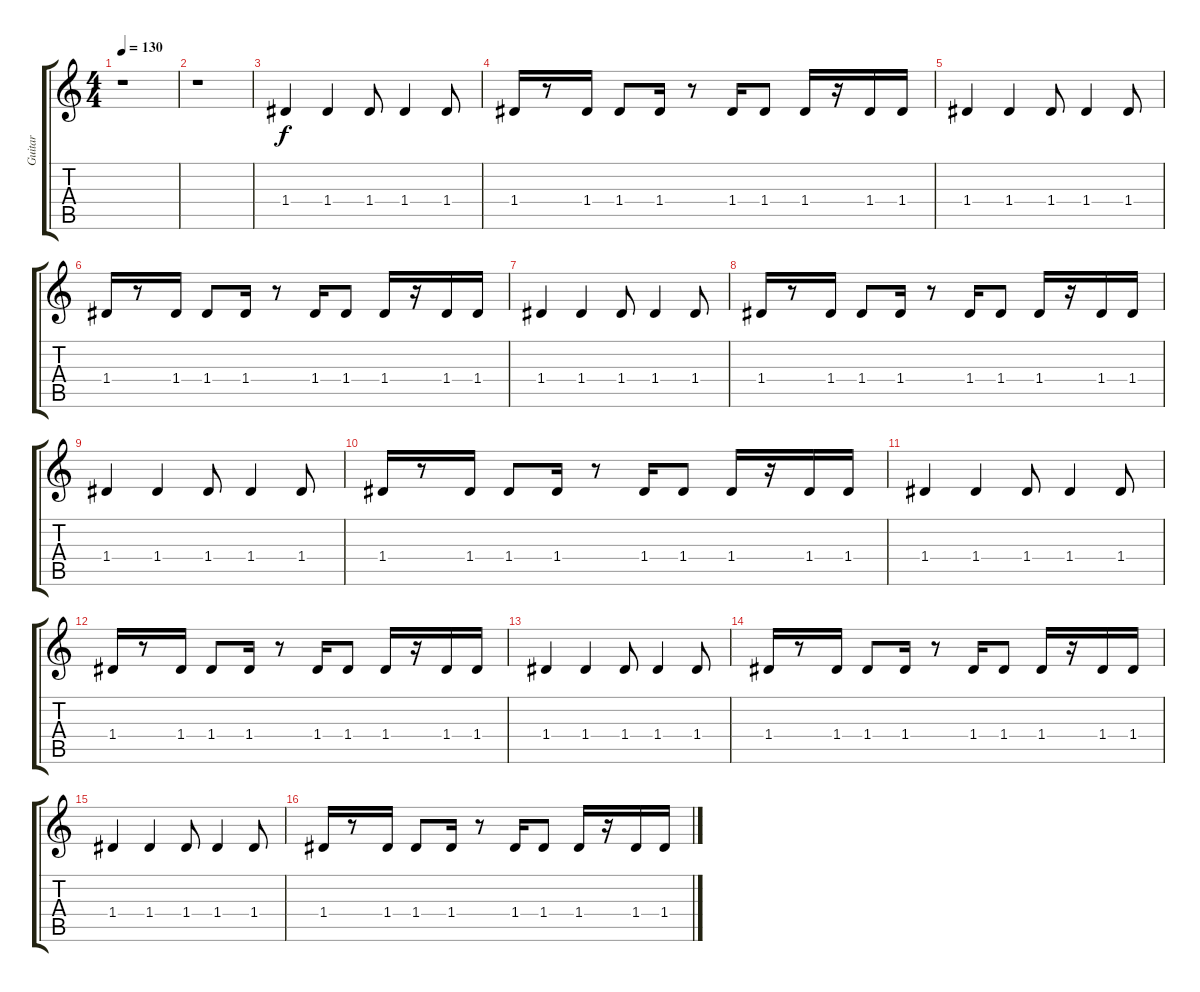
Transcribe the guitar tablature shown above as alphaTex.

\track ("Guitar" "Guitar") {instrument electricguitarclean}
\staff {score tabs}
\tuning (E4 B3 G3 D3 A2 E2) {hide}
\ts (4 4)
\tempo 130
\clef g2
\ks c
r.1{dy f} |
r.1 |
1.4.4 1.4.4 1.4.8 1.4.4 1.4.8 |
1.4.16 r.8 1.4.16 1.4.8 1.4.16 r.8 1.4.16 1.4.8 1.4.16 r.16 1.4.16 1.4.16 |
1.4.4 1.4.4 1.4.8 1.4.4 1.4.8 |
1.4.16 r.8 1.4.16 1.4.8 1.4.16 r.8 1.4.16 1.4.8 1.4.16 r.16 1.4.16 1.4.16 |
1.4.4 1.4.4 1.4.8 1.4.4 1.4.8 |
1.4.16 r.8 1.4.16 1.4.8 1.4.16 r.8 1.4.16 1.4.8 1.4.16 r.16 1.4.16 1.4.16 |
1.4.4 1.4.4 1.4.8 1.4.4 1.4.8 |
1.4.16 r.8 1.4.16 1.4.8 1.4.16 r.8 1.4.16 1.4.8 1.4.16 r.16 1.4.16 1.4.16 |
1.4.4 1.4.4 1.4.8 1.4.4 1.4.8 |
1.4.16 r.8 1.4.16 1.4.8 1.4.16 r.8 1.4.16 1.4.8 1.4.16 r.16 1.4.16 1.4.16 |
1.4.4 1.4.4 1.4.8 1.4.4 1.4.8 |
1.4.16 r.8 1.4.16 1.4.8 1.4.16 r.8 1.4.16 1.4.8 1.4.16 r.16 1.4.16 1.4.16 |
1.4.4 1.4.4 1.4.8 1.4.4 1.4.8 |
1.4.16 r.8 1.4.16 1.4.8 1.4.16 r.8 1.4.16 1.4.8 1.4.16 r.16 1.4.16 1.4.16
